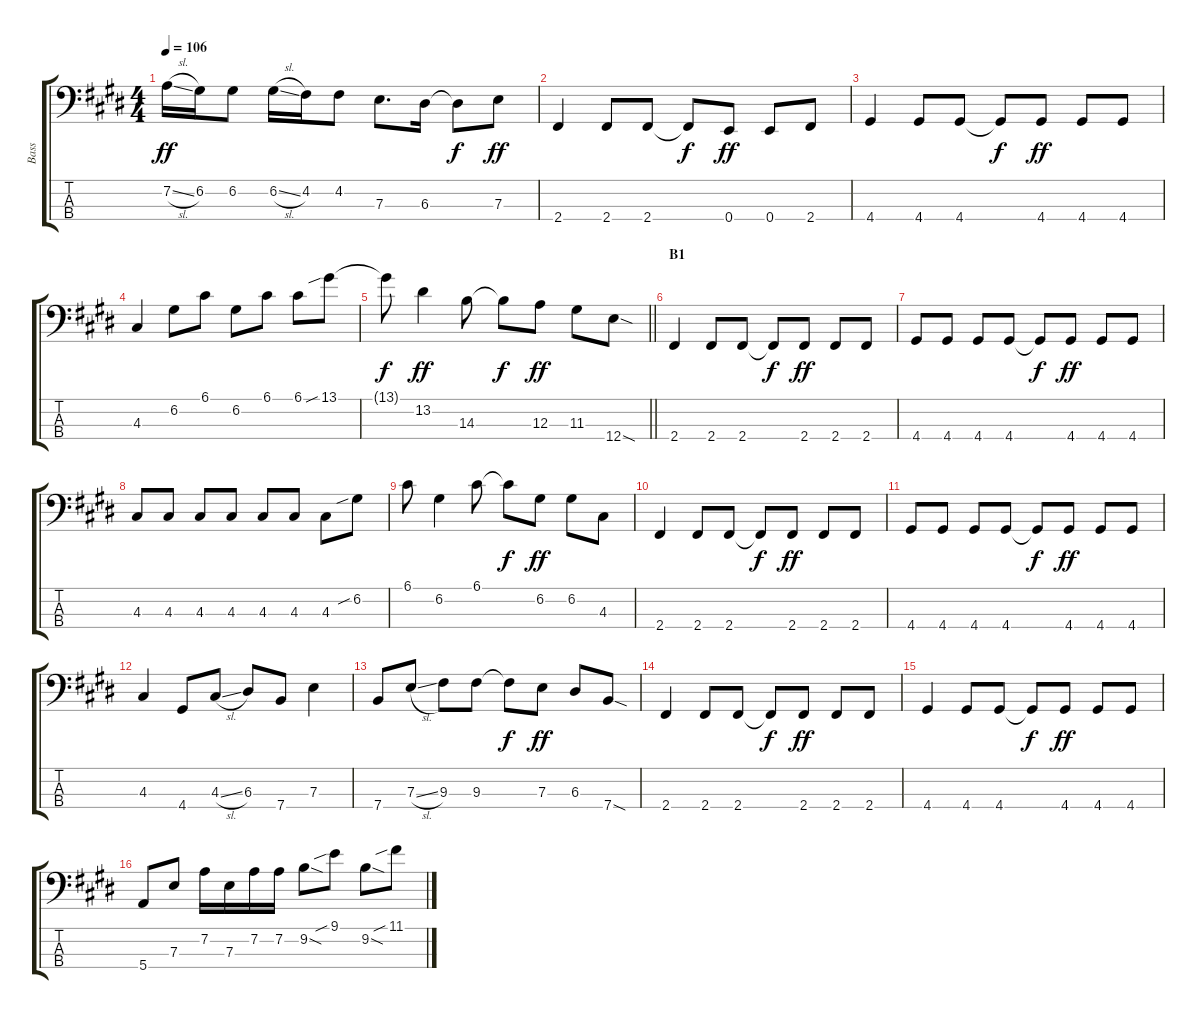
\track ("Bass" "Bass") {instrument electricbasspick}
\staff {score tabs}
\tuning (G2 D2 A1 E1) {hide}
\ts (4 4)
\tempo 106
\clef f4
\ks e
7.2{sl}.16{dy ff} 6.2.16 6.2.8 6.2{sl}.16 4.2.16 4.2.8 7.3.8{d} 6.3.16 6.3{t}.8{dy f} 7.3.8{dy ff} |
2.4.4 2.4.8 2.4.8 2.4{t}.8{dy f} 0.4.8{dy ff} 0.4.8 2.4.8 |
4.4.4 4.4.8 4.4.8 4.4{t}.8{dy f} 4.4.8{dy ff} 4.4.8 4.4.8 |
4.3.4 6.2.8 6.1.8 6.2.8 6.1.8 6.1.8 13.1{sib}.8 |
\barLineRight lightlight
13.1{t}.8{dy f} 13.2.4{dy ff} 14.3.8 14.3{t}.8{dy f} 12.3.8{dy ff} 11.3.8 12.4{sod}.8 |
\section ("" "B1")
2.4.4 2.4.8 2.4.8 2.4{t}.8{dy f} 2.4.8{dy ff} 2.4.8 2.4.8 |
4.4.8 4.4.8 4.4.8 4.4.8 4.4{t}.8{dy f} 4.4.8{dy ff} 4.4.8 4.4.8 |
4.3.8 4.3.8 4.3.8 4.3.8 4.3.8 4.3.8 4.3.8 6.2{sib}.8 |
6.1.8 6.2.4 6.1.8 6.1{t}.8{dy f} 6.2.8{dy ff} 6.2.8 4.3.8 |
2.4.4 2.4.8 2.4.8 2.4{t}.8{dy f} 2.4.8{dy ff} 2.4.8 2.4.8 |
4.4.8 4.4.8 4.4.8 4.4.8 4.4{t}.8{dy f} 4.4.8{dy ff} 4.4.8 4.4.8 |
4.3.4 4.4.8 4.3{sl}.8 6.3.8 7.4.8 7.3.4 |
7.4.8 7.3{sl}.8 9.3.8 9.3.8 9.3{t}.8{dy f} 7.3.8{dy ff} 6.3.8 7.4{sod}.8 |
2.4.4 2.4.8 2.4.8 2.4{t}.8{dy f} 2.4.8{dy ff} 2.4.8 2.4.8 |
4.4.4 4.4.8 4.4.8 4.4{t}.8{dy f} 4.4.8{dy ff} 4.4.8 4.4.8 |
5.4.8 7.3.8 7.2.16 7.3.16 7.2.16 7.2.16 9.2{sod}.8 9.1{sib}.8 9.2{sod}.8 11.1{sib}.8
